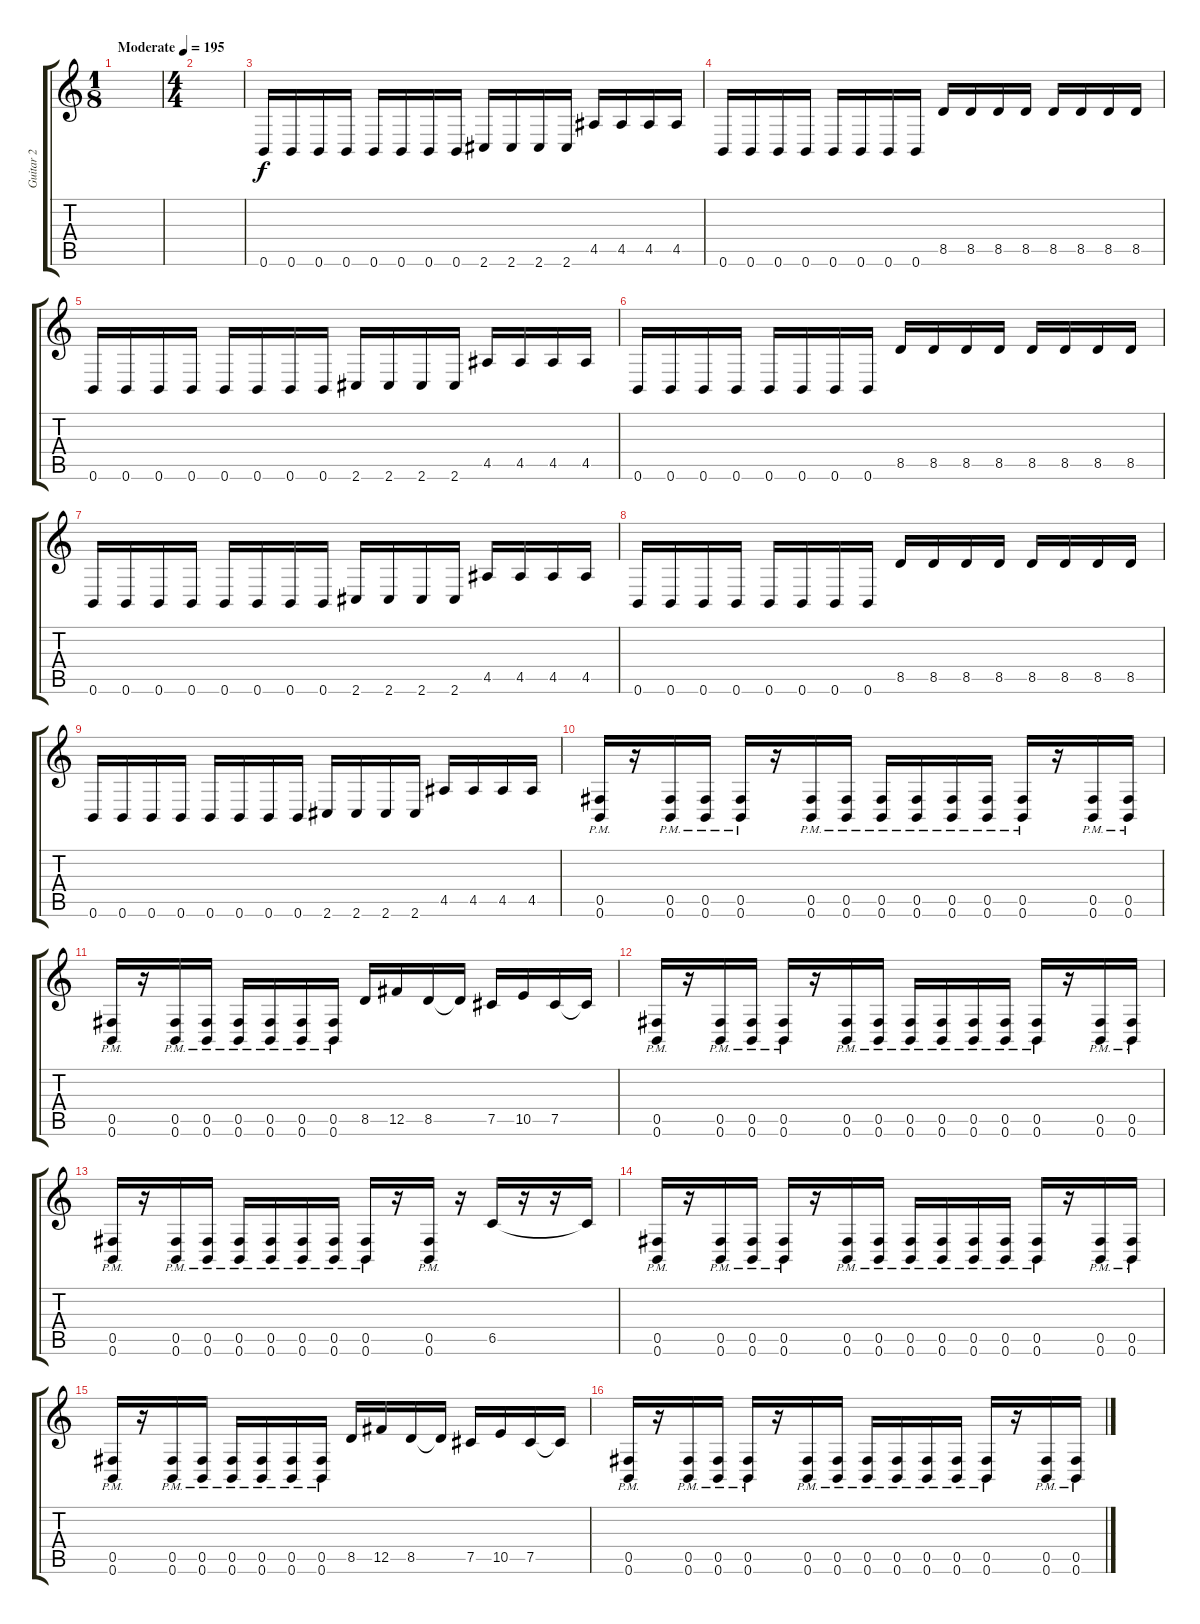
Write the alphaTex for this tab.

\track ("Guitar 2" "Guitar 2") {instrument distortionguitar}
\staff {score tabs}
\tuning (Db4 Ab3 E3 B2 Gb2 B1) {hide}
\ts (1 8)
\tempo (195 "Moderate")
\clef g2
\ks c
|
\ts (4 4)
|
0.6.16 0.6.16 0.6.16 0.6.16 0.6.16 0.6.16 0.6.16 0.6.16 2.6.16 2.6.16 2.6.16 2.6.16 4.5.16 4.5.16 4.5.16 4.5.16 |
0.6.16 0.6.16 0.6.16 0.6.16 0.6.16 0.6.16 0.6.16 0.6.16 8.5.16 8.5.16 8.5.16 8.5.16 8.5.16 8.5.16 8.5.16 8.5.16 |
0.6.16 0.6.16 0.6.16 0.6.16 0.6.16 0.6.16 0.6.16 0.6.16 2.6.16 2.6.16 2.6.16 2.6.16 4.5.16 4.5.16 4.5.16 4.5.16 |
0.6.16 0.6.16 0.6.16 0.6.16 0.6.16 0.6.16 0.6.16 0.6.16 8.5.16 8.5.16 8.5.16 8.5.16 8.5.16 8.5.16 8.5.16 8.5.16 |
0.6.16 0.6.16 0.6.16 0.6.16 0.6.16 0.6.16 0.6.16 0.6.16 2.6.16 2.6.16 2.6.16 2.6.16 4.5.16 4.5.16 4.5.16 4.5.16 |
0.6.16 0.6.16 0.6.16 0.6.16 0.6.16 0.6.16 0.6.16 0.6.16 8.5.16 8.5.16 8.5.16 8.5.16 8.5.16 8.5.16 8.5.16 8.5.16 |
0.6.16 0.6.16 0.6.16 0.6.16 0.6.16 0.6.16 0.6.16 0.6.16 2.6.16 2.6.16 2.6.16 2.6.16 4.5.16 4.5.16 4.5.16 4.5.16 |
(0.5{pm} 0.6{pm}).16 r.16 (0.5{pm} 0.6{pm}).16 (0.5{pm} 0.6{pm}).16 (0.5{pm} 0.6{pm}).16 r.16 (0.5{pm} 0.6{pm}).16 (0.5{pm} 0.6{pm}).16 (0.5{pm} 0.6{pm}).16 (0.5{pm} 0.6{pm}).16 (0.5{pm} 0.6{pm}).16 (0.5{pm} 0.6{pm}).16 (0.5{pm} 0.6{pm}).16 r.16 (0.5{pm} 0.6{pm}).16 (0.5{pm} 0.6{pm}).16 |
(0.5{pm} 0.6{pm}).16 r.16 (0.5{pm} 0.6{pm}).16 (0.5{pm} 0.6{pm}).16 (0.5{pm} 0.6{pm}).16 (0.5{pm} 0.6{pm}).16 (0.5{pm} 0.6{pm}).16 (0.5{pm} 0.6{pm}).16 8.5.16 12.5.16 8.5.16 8.5{t}.16 7.5.16 10.5.16 7.5.16 7.5{t}.16 |
(0.5{pm} 0.6{pm}).16 r.16 (0.5{pm} 0.6{pm}).16 (0.5{pm} 0.6{pm}).16 (0.5{pm} 0.6{pm}).16 r.16 (0.5{pm} 0.6{pm}).16 (0.5{pm} 0.6{pm}).16 (0.5{pm} 0.6{pm}).16 (0.5{pm} 0.6{pm}).16 (0.5{pm} 0.6{pm}).16 (0.5{pm} 0.6{pm}).16 (0.5{pm} 0.6{pm}).16 r.16 (0.5{pm} 0.6{pm}).16 (0.5{pm} 0.6{pm}).16 |
(0.5{pm} 0.6{pm}).16 r.16 (0.5{pm} 0.6{pm}).16 (0.5{pm} 0.6{pm}).16 (0.5{pm} 0.6{pm}).16 (0.5{pm} 0.6{pm}).16 (0.5{pm} 0.6{pm}).16 (0.5{pm} 0.6{pm}).16 (0.5{pm} 0.6{pm}).16 r.16 (0.5{pm} 0.6{pm}).16 r.16 6.5.16 r.16 r.16 6.5{t}.16 |
(0.5{pm} 0.6{pm}).16 r.16 (0.5{pm} 0.6{pm}).16 (0.5{pm} 0.6{pm}).16 (0.5{pm} 0.6{pm}).16 r.16 (0.5{pm} 0.6{pm}).16 (0.5{pm} 0.6{pm}).16 (0.5{pm} 0.6{pm}).16 (0.5{pm} 0.6{pm}).16 (0.5{pm} 0.6{pm}).16 (0.5{pm} 0.6{pm}).16 (0.5{pm} 0.6{pm}).16 r.16 (0.5{pm} 0.6{pm}).16 (0.5{pm} 0.6{pm}).16 |
(0.5{pm} 0.6{pm}).16 r.16 (0.5{pm} 0.6{pm}).16 (0.5{pm} 0.6{pm}).16 (0.5{pm} 0.6{pm}).16 (0.5{pm} 0.6{pm}).16 (0.5{pm} 0.6{pm}).16 (0.5{pm} 0.6{pm}).16 8.5.16 12.5.16 8.5.16 8.5{t}.16 7.5.16 10.5.16 7.5.16 7.5{t}.16 |
(0.5{pm} 0.6{pm}).16 r.16 (0.5{pm} 0.6{pm}).16 (0.5{pm} 0.6{pm}).16 (0.5{pm} 0.6{pm}).16 r.16 (0.5{pm} 0.6{pm}).16 (0.5{pm} 0.6{pm}).16 (0.5{pm} 0.6{pm}).16 (0.5{pm} 0.6{pm}).16 (0.5{pm} 0.6{pm}).16 (0.5{pm} 0.6{pm}).16 (0.5{pm} 0.6{pm}).16 r.16 (0.5{pm} 0.6{pm}).16 (0.5{pm} 0.6{pm}).16
